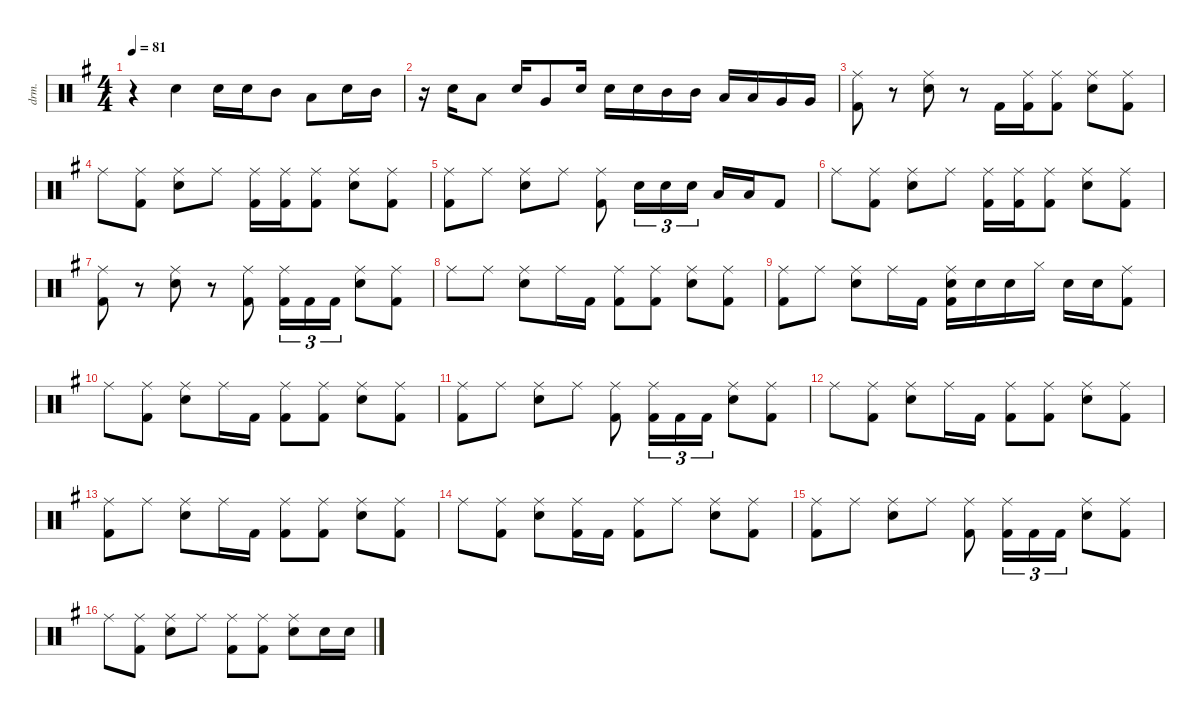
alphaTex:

\defaultSystemsLayout 4
\hideDynamics
\bracketExtendMode nobrackets
\track ("Drums" "drm.") {mute instrument percussion}
\staff {score}
\articulation defaults
\ts (4 4)
\tempo 81
\clef neutral
\ks eminor
r.4{dy f beam Down} "Snare (hit) 2"{acc forcenatural}.4{beam Down} "Snare (hit) 2"{acc forcenatural}.16{beam Down} "Snare (hit) 2"{acc forcenatural}.16{beam Down} "Mid Tom (hit)"{acc forcenatural}.8{beam Down} "Low Tom (hit)"{acc forcenatural}.8{beam Down} "Snare (hit) 2"{acc forcenatural}.16{beam Down} "Mid Tom (hit)"{acc forcenatural}.16{beam Down} |
r.16{beam Down} "Snare (hit) 2"{acc forcenatural}.16{beam Down} "Low Tom (hit)"{acc forcenatural}.8{beam Down} "Snare (hit) 2"{acc forcenatural}.16{beam Up} "Very Low Tom (hit)"{acc forcenatural}.8{beam Up} "Snare (hit) 2"{acc forcenatural}.16{beam Up} "Snare (hit) 2"{acc forcenatural}.16{beam Down} "Snare (hit) 2"{acc forcenatural}.16{beam Down} "Mid Tom (hit)"{acc forcenatural}.16{beam Down} "Mid Tom (hit)"{acc forcenatural}.16{beam Down} "Low Tom (hit)"{acc forcenatural}.16{beam Up} "Low Tom (hit)"{acc forcenatural}.16{beam Up} "Very Low Tom (hit)"{acc forcenatural}.16{beam Up} "Very Low Tom (hit)"{acc forcenatural}.16{beam Up} |
("Ride (middle)"{acc forcenatural} "Kick (hit) 2"{acc forcenatural}).8{beam Down} r.8{beam Down} ("Ride (middle)"{acc forcenatural} "Snare (hit) 2"{acc forcenatural}).8{beam Down} r.8{beam Down} "Kick (hit) 2"{acc forcenatural}.16{beam Down} ("Ride (middle)"{acc forcenatural} "Kick (hit) 2"{acc forcenatural}).16{beam Down} ("Ride (middle)"{acc forcenatural} "Kick (hit) 2"{acc forcenatural}).8{beam Down} ("Ride (middle)"{acc forcenatural} "Snare (hit) 2"{acc forcenatural}).8{beam Down} ("Ride (middle)"{acc forcenatural} "Kick (hit) 2"{acc forcenatural}).8{beam Down} |
"Ride (middle)"{acc forcenatural}.8{beam Down} ("Ride (middle)"{acc forcenatural} "Kick (hit) 2"{acc forcenatural}).8{beam Down} ("Ride (middle)"{acc forcenatural} "Snare (hit) 2"{acc forcenatural}).8{beam Down} "Ride (middle)"{acc forcenatural}.8{beam Down} ("Ride (middle)"{acc forcenatural} "Kick (hit) 2"{acc forcenatural}).16{beam Down} ("Ride (middle)"{acc forcenatural} "Kick (hit) 2"{acc forcenatural}).16{beam Down} ("Ride (middle)"{acc forcenatural} "Kick (hit) 2"{acc forcenatural}).8{beam Down} ("Ride (middle)"{acc forcenatural} "Snare (hit) 2"{acc forcenatural}).8{beam Down} ("Ride (middle)"{acc forcenatural} "Kick (hit) 2"{acc forcenatural}).8{beam Down} |
("Ride (middle)"{acc forcenatural} "Kick (hit) 2"{acc forcenatural}).8{beam Down} "Ride (middle)"{acc forcenatural}.8{beam Down} ("Ride (middle)"{acc forcenatural} "Snare (hit) 2"{acc forcenatural}).8{beam Down} "Ride (middle)"{acc forcenatural}.8{beam Down} ("Ride (middle)"{acc forcenatural} "Kick (hit) 2"{acc forcenatural}).8{beam Down} "Snare (hit) 2"{acc forcenatural}.16{tu (3 2) beam Down} "Snare (hit) 2"{acc forcenatural}.16{tu (3 2) beam Down} "Snare (hit) 2"{acc forcenatural}.16{tu (3 2) beam Down} "Low Tom (hit)"{acc forcenatural}.16{beam Up} "Low Tom (hit)"{acc forcenatural}.16{beam Up} "Kick (hit) 2"{acc forcenatural}.8{beam Up} |
"Ride (middle)"{acc forcenatural}.8{beam Down} ("Ride (middle)"{acc forcenatural} "Kick (hit) 2"{acc forcenatural}).8{beam Down} ("Ride (middle)"{acc forcenatural} "Snare (hit) 2"{acc forcenatural}).8{beam Down} "Ride (middle)"{acc forcenatural}.8{beam Down} ("Ride (middle)"{acc forcenatural} "Kick (hit) 2"{acc forcenatural}).16{beam Down} ("Ride (middle)"{acc forcenatural} "Kick (hit) 2"{acc forcenatural}).16{beam Down} ("Ride (middle)"{acc forcenatural} "Kick (hit) 2"{acc forcenatural}).8{beam Down} ("Ride (middle)"{acc forcenatural} "Snare (hit) 2"{acc forcenatural}).8{beam Down} ("Ride (middle)"{acc forcenatural} "Kick (hit) 2"{acc forcenatural}).8{beam Down} |
("Ride (middle)"{acc forcenatural} "Kick (hit) 2"{acc forcenatural}).8{beam Down} r.8{beam Down} ("Ride (middle)"{acc forcenatural} "Snare (hit) 2"{acc forcenatural}).8{beam Down} r.8{beam Down} ("Ride (middle)"{acc forcenatural} "Kick (hit) 2"{acc forcenatural}).8{beam Down} ("Ride (middle)"{acc forcenatural} "Kick (hit) 2"{acc forcenatural}).16{tu (3 2) beam Down} "Kick (hit) 2"{acc forcenatural}.16{tu (3 2) beam Down} "Kick (hit) 2"{acc forcenatural}.16{tu (3 2) beam Down} ("Ride (middle)"{acc forcenatural} "Snare (hit) 2"{acc forcenatural}).8{beam Down} ("Ride (middle)"{acc forcenatural} "Kick (hit) 2"{acc forcenatural}).8{beam Down} |
"Ride (middle)"{acc forcenatural}.8{beam Down} "Ride (middle)"{acc forcenatural}.8{beam Down} ("Ride (middle)"{acc forcenatural} "Snare (hit) 2"{acc forcenatural}).8{beam Down} "Ride (middle)"{acc forcenatural}.16{beam Down} "Kick (hit) 2"{acc forcenatural}.16{beam Down} ("Ride (middle)"{acc forcenatural} "Kick (hit) 2"{acc forcenatural}).8{beam Down} ("Ride (middle)"{acc forcenatural} "Kick (hit) 2"{acc forcenatural}).8{beam Down} ("Ride (middle)"{acc forcenatural} "Snare (hit) 2"{acc forcenatural}).8{beam Down} ("Ride (middle)"{acc forcenatural} "Kick (hit) 2"{acc forcenatural}).8{beam Down} |
("Ride (middle)"{acc forcenatural} "Kick (hit) 2"{acc forcenatural}).8{beam Down} "Ride (middle)"{acc forcenatural}.8{beam Down} ("Ride (middle)"{acc forcenatural} "Snare (hit) 2"{acc forcenatural}).8{beam Down} "Ride (middle)"{acc forcenatural}.16{beam Down} "Kick (hit) 2"{acc forcenatural}.16{beam Down} ("Ride (middle)"{acc forcenatural} "Snare (hit) 2"{acc forcenatural} "Kick (hit) 2"{acc forcenatural}).16{beam Down} "Snare (hit) 2"{acc forcenatural}.16{beam Down} "Snare (hit) 2"{acc forcenatural}.16{beam Down} "Hi-Hat (closed)"{acc forcenatural}.16{beam Down} "Snare (hit) 2"{acc forcenatural}.16{beam Down} "Snare (hit) 2"{acc forcenatural}.16{beam Down} ("Ride (middle)"{acc forcenatural} "Kick (hit) 2"{acc forcenatural}).8{beam Down} |
"Ride (middle)"{acc forcenatural}.8{beam Down} ("Ride (middle)"{acc forcenatural} "Kick (hit) 2"{acc forcenatural}).8{beam Down} ("Ride (middle)"{acc forcenatural} "Snare (hit) 2"{acc forcenatural}).8{beam Down} "Ride (middle)"{acc forcenatural}.16{beam Down} "Kick (hit) 2"{acc forcenatural}.16{beam Down} ("Ride (middle)"{acc forcenatural} "Kick (hit) 2"{acc forcenatural}).8{beam Down} ("Ride (middle)"{acc forcenatural} "Kick (hit) 2"{acc forcenatural}).8{beam Down} ("Ride (middle)"{acc forcenatural} "Snare (hit) 2"{acc forcenatural}).8{beam Down} ("Ride (middle)"{acc forcenatural} "Kick (hit) 2"{acc forcenatural}).8{beam Down} |
("Ride (middle)"{acc forcenatural} "Kick (hit) 2"{acc forcenatural}).8{beam Down} "Ride (middle)"{acc forcenatural}.8{beam Down} ("Ride (middle)"{acc forcenatural} "Snare (hit) 2"{acc forcenatural}).8{beam Down} "Ride (middle)"{acc forcenatural}.8{beam Down} ("Ride (middle)"{acc forcenatural} "Kick (hit) 2"{acc forcenatural}).8{beam Down} ("Ride (middle)"{acc forcenatural} "Kick (hit) 2"{acc forcenatural}).16{tu (3 2) beam Down} "Kick (hit) 2"{acc forcenatural}.16{tu (3 2) beam Down} "Kick (hit) 2"{acc forcenatural}.16{tu (3 2) beam Down} ("Ride (middle)"{acc forcenatural} "Snare (hit) 2"{acc forcenatural}).8{beam Down} ("Ride (middle)"{acc forcenatural} "Kick (hit) 2"{acc forcenatural}).8{beam Down} |
"Ride (middle)"{acc forcenatural}.8{beam Down} ("Ride (middle)"{acc forcenatural} "Kick (hit) 2"{acc forcenatural}).8{beam Down} ("Ride (middle)"{acc forcenatural} "Snare (hit) 2"{acc forcenatural}).8{beam Down} "Ride (middle)"{acc forcenatural}.16{beam Down} "Kick (hit) 2"{acc forcenatural}.16{beam Down} ("Ride (middle)"{acc forcenatural} "Kick (hit) 2"{acc forcenatural}).8{beam Down} ("Ride (middle)"{acc forcenatural} "Kick (hit) 2"{acc forcenatural}).8{beam Down} ("Ride (middle)"{acc forcenatural} "Snare (hit) 2"{acc forcenatural}).8{beam Down} ("Ride (middle)"{acc forcenatural} "Kick (hit) 2"{acc forcenatural}).8{beam Down} |
("Ride (middle)"{acc forcenatural} "Kick (hit) 2"{acc forcenatural}).8{beam Down} "Ride (middle)"{acc forcenatural}.8{beam Down} ("Ride (middle)"{acc forcenatural} "Snare (hit) 2"{acc forcenatural}).8{beam Down} "Ride (middle)"{acc forcenatural}.16{beam Down} "Kick (hit) 2"{acc forcenatural}.16{beam Down} ("Ride (middle)"{acc forcenatural} "Kick (hit) 2"{acc forcenatural}).8{beam Down} ("Ride (middle)"{acc forcenatural} "Kick (hit) 2"{acc forcenatural}).8{beam Down} ("Ride (middle)"{acc forcenatural} "Snare (hit) 2"{acc forcenatural}).8{beam Down} ("Ride (middle)"{acc forcenatural} "Kick (hit) 2"{acc forcenatural}).8{beam Down} |
"Ride (middle)"{acc forcenatural}.8{beam Down} ("Ride (middle)"{acc forcenatural} "Kick (hit) 2"{acc forcenatural}).8{beam Down} ("Ride (middle)"{acc forcenatural} "Snare (hit) 2"{acc forcenatural}).8{beam Down} ("Ride (middle)"{acc forcenatural} "Kick (hit) 2"{acc forcenatural}).16{beam Down} "Kick (hit) 2"{acc forcenatural}.16{beam Down} ("Ride (middle)"{acc forcenatural} "Kick (hit) 2"{acc forcenatural}).8{beam Down} "Ride (middle)"{acc forcenatural}.8{beam Down} ("Ride (middle)"{acc forcenatural} "Snare (hit) 2"{acc forcenatural}).8{beam Down} ("Ride (middle)"{acc forcenatural} "Kick (hit) 2"{acc forcenatural}).8{beam Down} |
("Ride (middle)"{acc forcenatural} "Kick (hit) 2"{acc forcenatural}).8{beam Down} "Ride (middle)"{acc forcenatural}.8{beam Down} ("Ride (middle)"{acc forcenatural} "Snare (hit) 2"{acc forcenatural}).8{beam Down} "Ride (middle)"{acc forcenatural}.8{beam Down} ("Ride (middle)"{acc forcenatural} "Kick (hit) 2"{acc forcenatural}).8{beam Down} ("Ride (middle)"{acc forcenatural} "Kick (hit) 2"{acc forcenatural}).16{tu (3 2) beam Down} "Kick (hit) 2"{acc forcenatural}.16{tu (3 2) beam Down} "Kick (hit) 2"{acc forcenatural}.16{tu (3 2) beam Down} ("Ride (middle)"{acc forcenatural} "Snare (hit) 2"{acc forcenatural}).8{beam Down} ("Ride (middle)"{acc forcenatural} "Kick (hit) 2"{acc forcenatural}).8{beam Down} |
"Ride (middle)"{acc forcenatural}.8{beam Down} ("Ride (middle)"{acc forcenatural} "Kick (hit) 2"{acc forcenatural}).8{beam Down} ("Ride (middle)"{acc forcenatural} "Snare (hit) 2"{acc forcenatural}).8{beam Down} "Ride (middle)"{acc forcenatural}.8{beam Down} ("Ride (middle)"{acc forcenatural} "Kick (hit) 2"{acc forcenatural}).8{beam Down} ("Ride (middle)"{acc forcenatural} "Kick (hit) 2"{acc forcenatural}).8{beam Down} ("Ride (middle)"{acc forcenatural} "Snare (hit) 2"{acc forcenatural}).8{beam Down} "Snare (hit) 2"{acc forcenatural}.16{beam Down} "Snare (hit) 2"{acc forcenatural}.16{beam Down}
